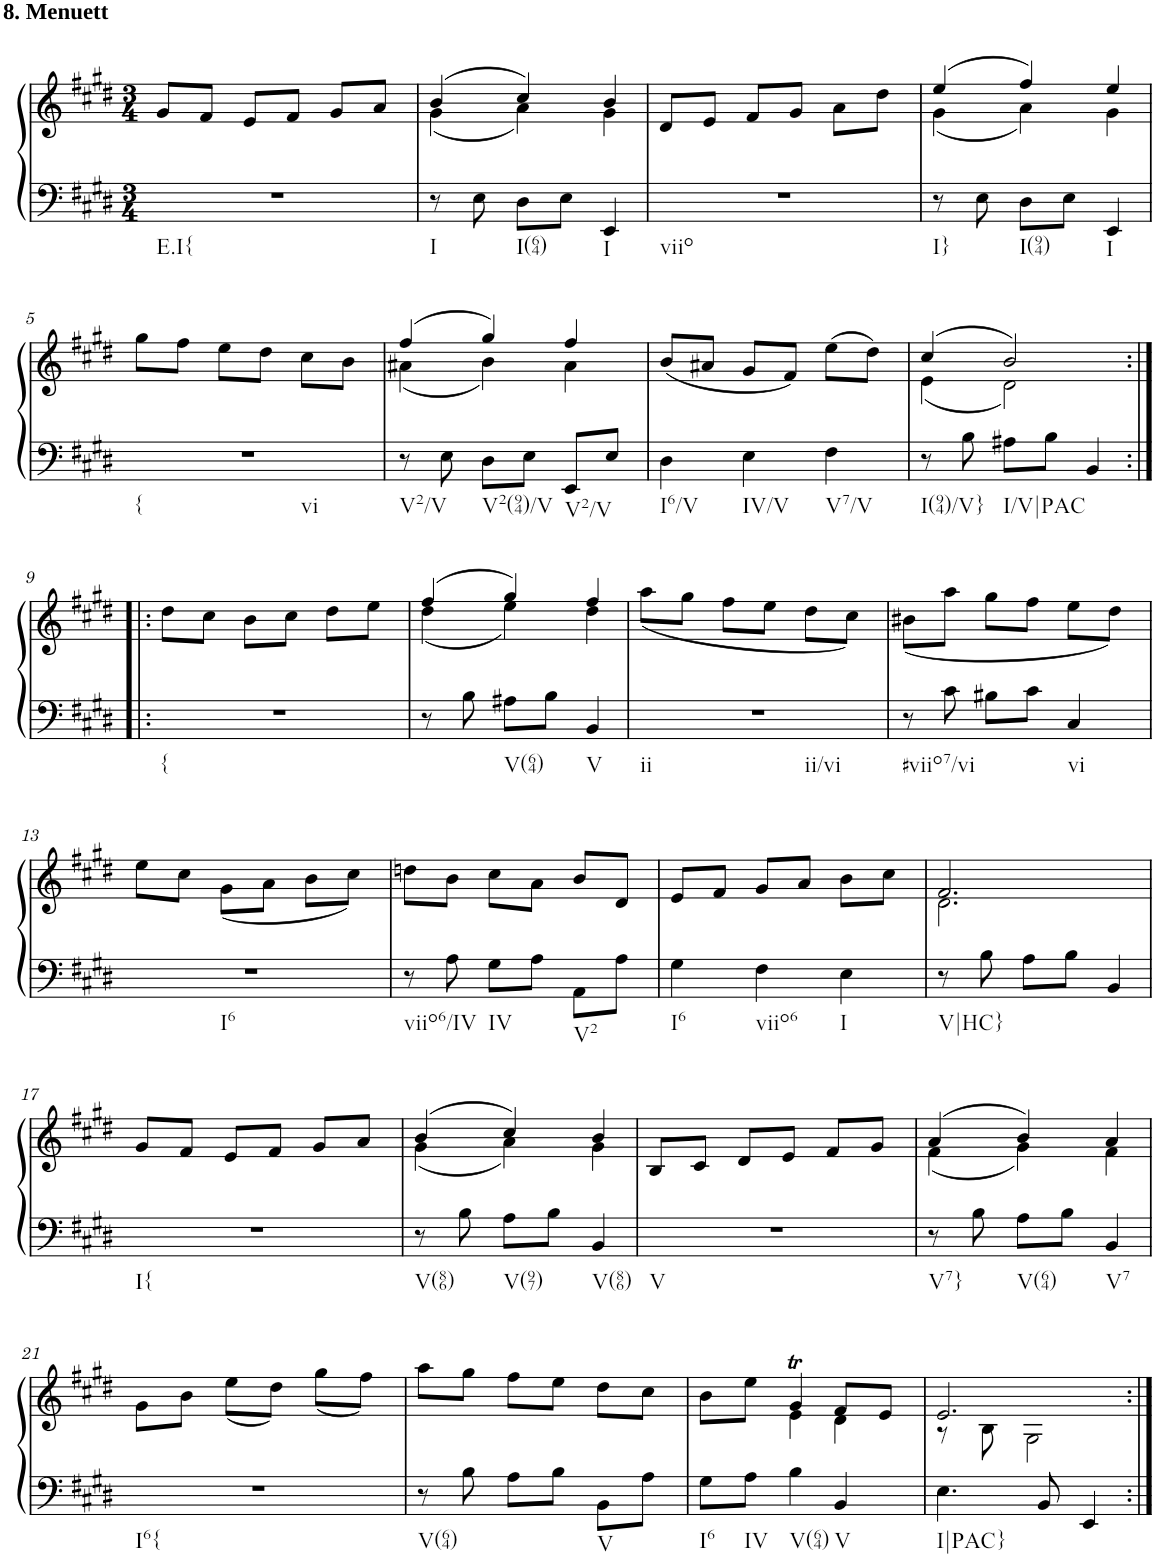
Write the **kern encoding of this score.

**kern	**kern
*part1	*part1
*staff2	*staff1
*I"Klavier linke Hand	*
*clefF4	*clefG2
*k[f#c#g#d#]	*k[f#c#g#d#]
*M3/4	*M3/4
=1	=1
!	!LO:TX:a:B:t=8. Menuett
!LO:TX:b:t=E.I{	!
2.r	8g#/L
.	8f#/J
.	8e/L
.	8f#/J
.	8g#/L
.	8a/J
=2	=2
*	*^
!LO:TX:b:t=I	!	!
8r	(4b/	(4g#\
8E\	.	.
!LO:TX:b:t=I(64)	!	!
8D#\L	4cc#/)	4a\)
8E\J	.	.
!LO:TX:b:t=I	!	!
4EE/	4b/	4g#\
=3	=3	=3
!LO:TX:b:t=viio	!	!
*	*v	*v
2.r	8d#/L
.	8e/J
.	8f#/L
.	8g#/J
.	8a\L
.	8dd#\J
=4	=4
*	*^
!LO:TX:b:t=I}	!	!
8r	(4ee/	(4g#\
8E\	.	.
!LO:TX:b:t=I(94)	!	!
8D#\L	4ff#/)	4a\)
8E\J	.	.
!LO:TX:b:t=I	!	!
4EE/	4ee/	4g#\
!!LO:LB:g=z	!!
=5	=5	=5
!LO:TX:b:t={	!	!
!LO:TX:b:t=vi	!	!
2.r	2.ryy	8gg#\L
.	.	8ff#\J
.	.	8ee\L
.	.	8dd#\J
.	.	8cc#\L
.	.	8b\J
=6	=6	=6
!LO:TX:b:t=V2/V	!	!
8r	(4ff#/	(4a#X\
8E\	.	.
!LO:TX:b:t=V2(94)/V	!	!
8D#\L	4gg#/)	4b\)
8E\J	.	.
!LO:TX:b:t=V2/V	!	!
8EE/L	4ff#/	4a#\
8E/J	.	.
*	*v	*v
=7	=7
!LO:TX:b:t=I6/V	!
4D#\	(8b/L
.	8a#X/J
!LO:TX:b:t=IV/V	!
4E\	8g#/L
.	8f#/J)
!LO:TX:b:t=V7/V	!
4F#\	(8ee\L
.	8dd#\J)
=8	=8
*	*^
!LO:TX:b:t=I(94)/V}	!	!
8r	(4cc#/	(4e\
8B\	.	.
!LO:TX:b:t=I/V|PAC	!	!
8A#X\L	2b/)	2d#\)
8B\J	.	.
4BB/	.	.
!!LO:LB:g=z	!!
=9:|!|:	=9:|!|:	=9:|!|:
!LO:TX:b:t={	!	!
2.r	2.ryy	8dd#\L
.	.	8cc#\J
.	.	8b\L
.	.	8cc#\J
.	.	8dd#\L
.	.	8ee\J
=10	=10	=10
8r	(4ff#/	(4dd#\
8B\	.	.
!LO:TX:b:t=V(64)	!	!
8A#X\L	4gg#/)	4ee\)
8B\J	.	.
!LO:TX:b:t=V	!	!
4BB/	4ff#/	4dd#\
=11	=11	=11
!LO:TX:b:t=ii	!	!
!LO:TX:b:t=ii/vi	!	!
2.r	2.ryy	(8aa\L
.	.	8gg#\J
.	.	8ff#\L
.	.	8ee\J
.	.	8dd#\L
.	.	8cc#\J)
=12	=12	=12
!LO:TX:b:t=#viio7/vi	!	!
8r	2.ryy	(8b#X\L
8c#\	.	8aa\J
8B#X\L	.	8gg#\L
8c#\J	.	8ff#\J
!LO:TX:b:t=vi	!	!
4C#/	.	8ee\L
.	.	8dd#\J)
!!LO:LB:g=z	!!
=13	=13	=13
!LO:TX:b:t=I6	!	!
2.r	2.ryy	8ee\L
.	.	8cc#\J
.	.	(8g#\L
.	.	8a\J
.	.	8b\L
.	.	8cc#\J)
=14	=14	=14
!LO:TX:b:t=viio6/IV	!	!
*	*v	*v
8r	8ddn\L
8A\	8b\J
!LO:TX:b:t=IV	!
8G#\L	8cc#\L
8A\J	8a\J
!LO:TX:b:t=V2	!
8AA\L	8b/L
8A\J	8d#/J
=15	=15
!LO:TX:b:t=I6	!
4G#\	8e/L
.	8f#/J
!LO:TX:b:t=viio6	!
4F#\	8g#/L
.	8a/J
!LO:TX:b:t=I	!
4E\	8b\L
.	8cc#\J
=16	=16
*	*^
!LO:TX:b:t=V|HC}	!	!
8r	2.f#/	2.d#\
8B\	.	.
8A\L	.	.
8B\J	.	.
4BB/	.	.
*	*v	*v
!!LO:LB:g=z
=17	=17
!LO:TX:b:t=I{	!
2.r	8g#/L
.	8f#/J
.	8e/L
.	8f#/J
.	8g#/L
.	8a/J
=18	=18
*	*^
!LO:TX:b:t=V(86)	!	!
8r	(4b/	(4g#\
8B\	.	.
!LO:TX:b:t=V(97)	!	!
8A\L	4cc#/)	4a\)
8B\J	.	.
!LO:TX:b:t=V(86)	!	!
4BB/	4b/	4g#\
=19	=19	=19
!LO:TX:b:t=V	!	!
*	*v	*v
2.r	8B/L
.	8c#/J
.	8d#/L
.	8e/J
.	8f#/L
.	8g#/J
=20	=20
*	*^
!LO:TX:b:t=V7}	!	!
8r	(4a/	(4f#\
8B\	.	.
!LO:TX:b:t=V(64)	!	!
8A\L	4b/)	4g#\)
8B\J	.	.
!LO:TX:b:t=V7	!	!
4BB/	4a/	4f#\
!!LO:LB:g=z	!!
=21	=21	=21
!LO:TX:b:t=I6{	!	!
2.r	2.ryy	8g#\L
.	.	8b\J
.	.	(8ee\L
.	.	8dd#\J)
.	.	(8gg#\L
.	.	8ff#\J)
=22	=22	=22
!LO:TX:b:t=V(64)	!	!
8r	2.ryy	8aa\L
8B\	.	8gg#\J
8A\L	.	8ff#\L
8B\J	.	8ee\J
!LO:TX:b:t=V	!	!
8BB\L	.	8dd#\L
8A\J	.	8cc#\J
=23	=23	=23
!LO:TX:b:t=I6	!	!
8G#\L	4ryy	8b\L
!LO:TX:b:t=IV	!	!
8A\J	.	8ee\J
!LO:TX:b:t=V(64)	!	!
4B\	4g#t/	4e\
!LO:TX:b:t=V	!	!
4BB/	8f#/L	4d#\
.	8e/J	.
=24	=24	=24
!LO:TX:b:t=I|PAC}	!	!
4.E\	2.e/	8r
.	.	8B\
.	.	2G#\
8BB/	.	.
4EE/	.	.
*	*v	*v
=:|!	=:|!
*-	*-
